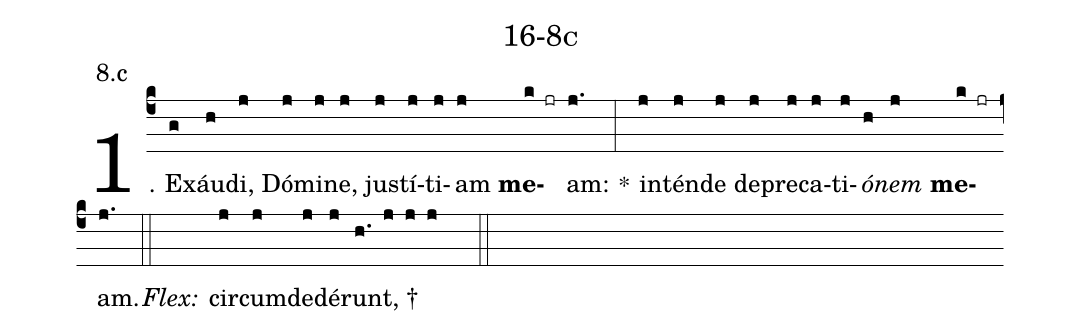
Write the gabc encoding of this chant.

name: 16-8c;
annotation: 8.c;
%%
(c4)1. Ex(g)áu(h)di,(j) Dó(j)mi(j)ne,(j) jus(j)tí(j)ti(j)am(j) <b>me</b>(k jr)am:(j.) *(:) in(j)tén(j)de(j) de(j)pre(j)ca(j)ti(j)<i>ó</i>(h)<i>nem</i>(j) <b>me</b>(k jr)am.(j.) (::)
<i>Flex:</i>()  cir(j)cum(j)de(j)dé(j)runt, †(h. j j j  ::)
